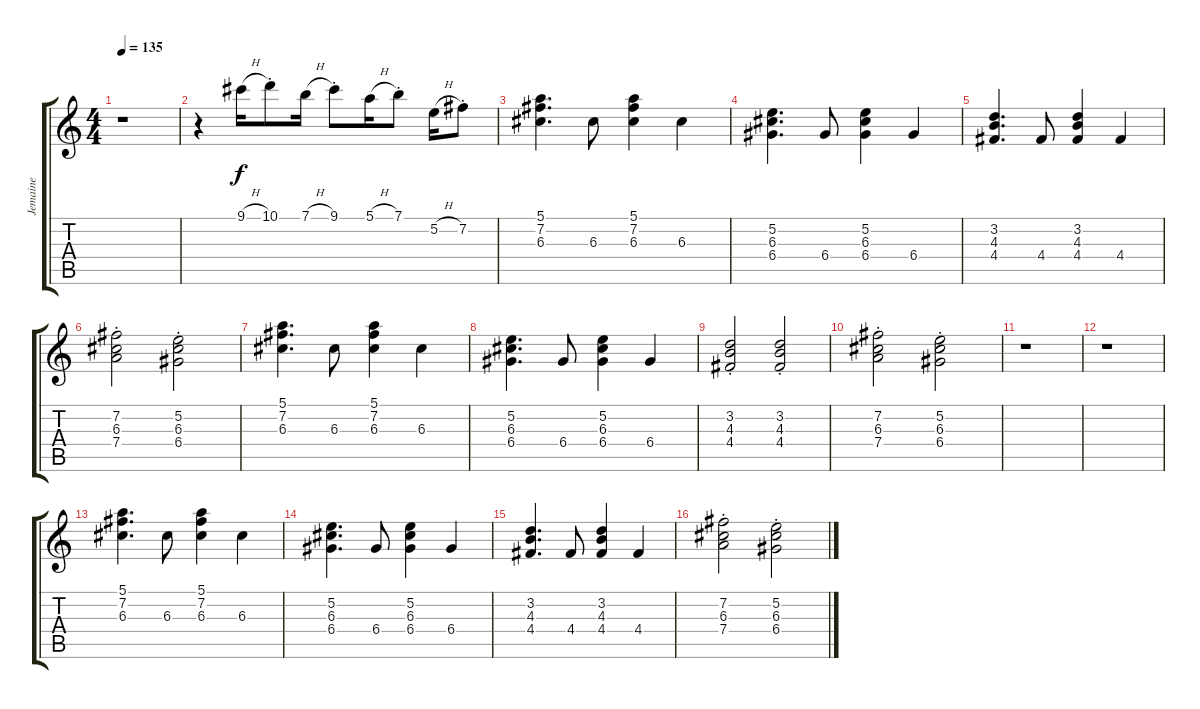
\track ("Jemaine" "Jemaine") {instrument acousticguitarnylon}
\staff {score tabs}
\tuning (E4 B3 G3 D3 A2 E2) {hide}
\ts (4 4)
\tempo 135
\clef g2
\ks c
r.1{dy f} |
r.4 9.1{h}.16 10.1{st}.8 7.1{h}.16 9.1{st}.8 5.1{h}.16 7.1{st}.8 5.2{h}.16 7.2{st}.8 |
(5.1 7.2 6.3).4{d} 6.3.8 (5.1 7.2 6.3).4 6.3.4 |
(5.2 6.3 6.4).4{d} 6.4.8 (5.2 6.3 6.4).4 6.4.4 |
(3.2 4.3 4.4).4{d} 4.4.8 (3.2 4.3 4.4).4 4.4.4 |
(7.2{st} 6.3{st} 7.4{st}).2 (5.2{st} 6.3{st} 6.4{st}).2 |
(5.1 7.2 6.3).4{d} 6.3.8 (5.1 7.2 6.3).4 6.3.4 |
(5.2 6.3 6.4).4{d} 6.4.8 (5.2 6.3 6.4).4 6.4.4 |
(3.2{st} 4.3{st} 4.4{st}).2 (3.2{st} 4.3{st} 4.4{st}).2 |
(7.2{st} 6.3{st} 7.4{st}).2 (5.2{st} 6.3{st} 6.4{st}).2 |
r.1 |
r.1 |
(5.1 7.2 6.3).4{d} 6.3.8 (5.1 7.2 6.3).4 6.3.4 |
(5.2 6.3 6.4).4{d} 6.4.8 (5.2 6.3 6.4).4 6.4.4 |
(3.2 4.3 4.4).4{d} 4.4.8 (3.2 4.3 4.4).4 4.4.4 |
(7.2{st} 6.3{st} 7.4{st}).2 (5.2{st} 6.3{st} 6.4{st}).2
